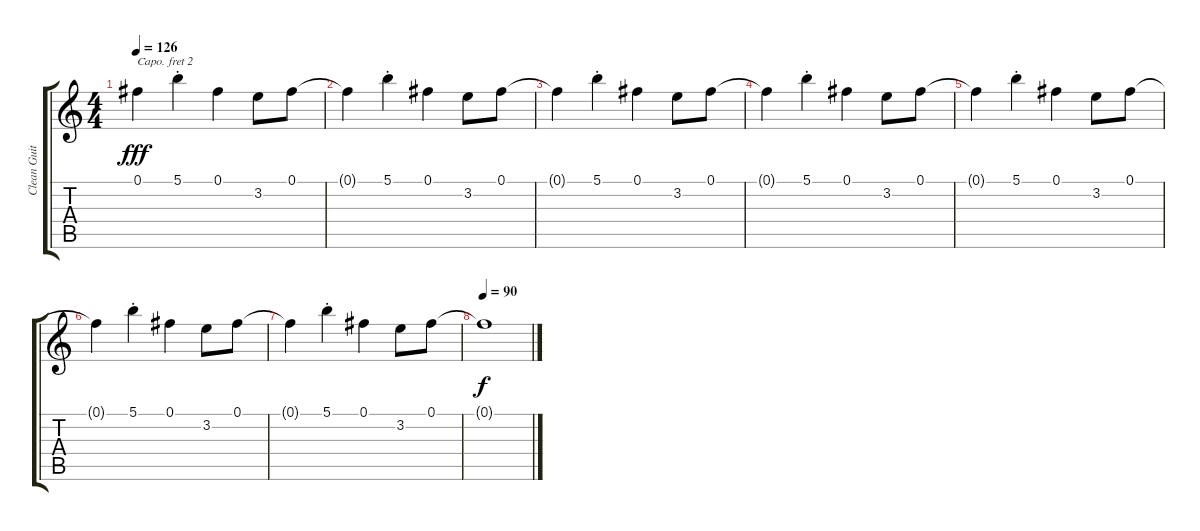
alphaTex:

\track ("Clean Guitar Lead 1" "Clean Guit") {instrument electricguitarclean}
\staff {score tabs}
\capo 2
\tuning (E4 B3 G3 D3 A2 E2) {hide}
\ts (4 4)
\tempo 126
\clef g2
\ks c
0.1{t}.4{dy fff} 5.1{st}.4 0.1.4 3.2.8 0.1.8 |
0.1{t}.4 5.1{st}.4 0.1.4 3.2.8 0.1.8 |
0.1{t}.4 5.1{st}.4 0.1.4 3.2.8 0.1.8 |
0.1{t}.4 5.1{st}.4 0.1.4 3.2.8 0.1.8 |
0.1{t}.4 5.1{st}.4 0.1.4 3.2.8 0.1.8 |
0.1{t}.4 5.1{st}.4 0.1.4 3.2.8 0.1.8 |
0.1{t}.4 5.1{st}.4 0.1.4 3.2.8 0.1.8 |
\tempo 90
0.1{t}.1{dy f}
